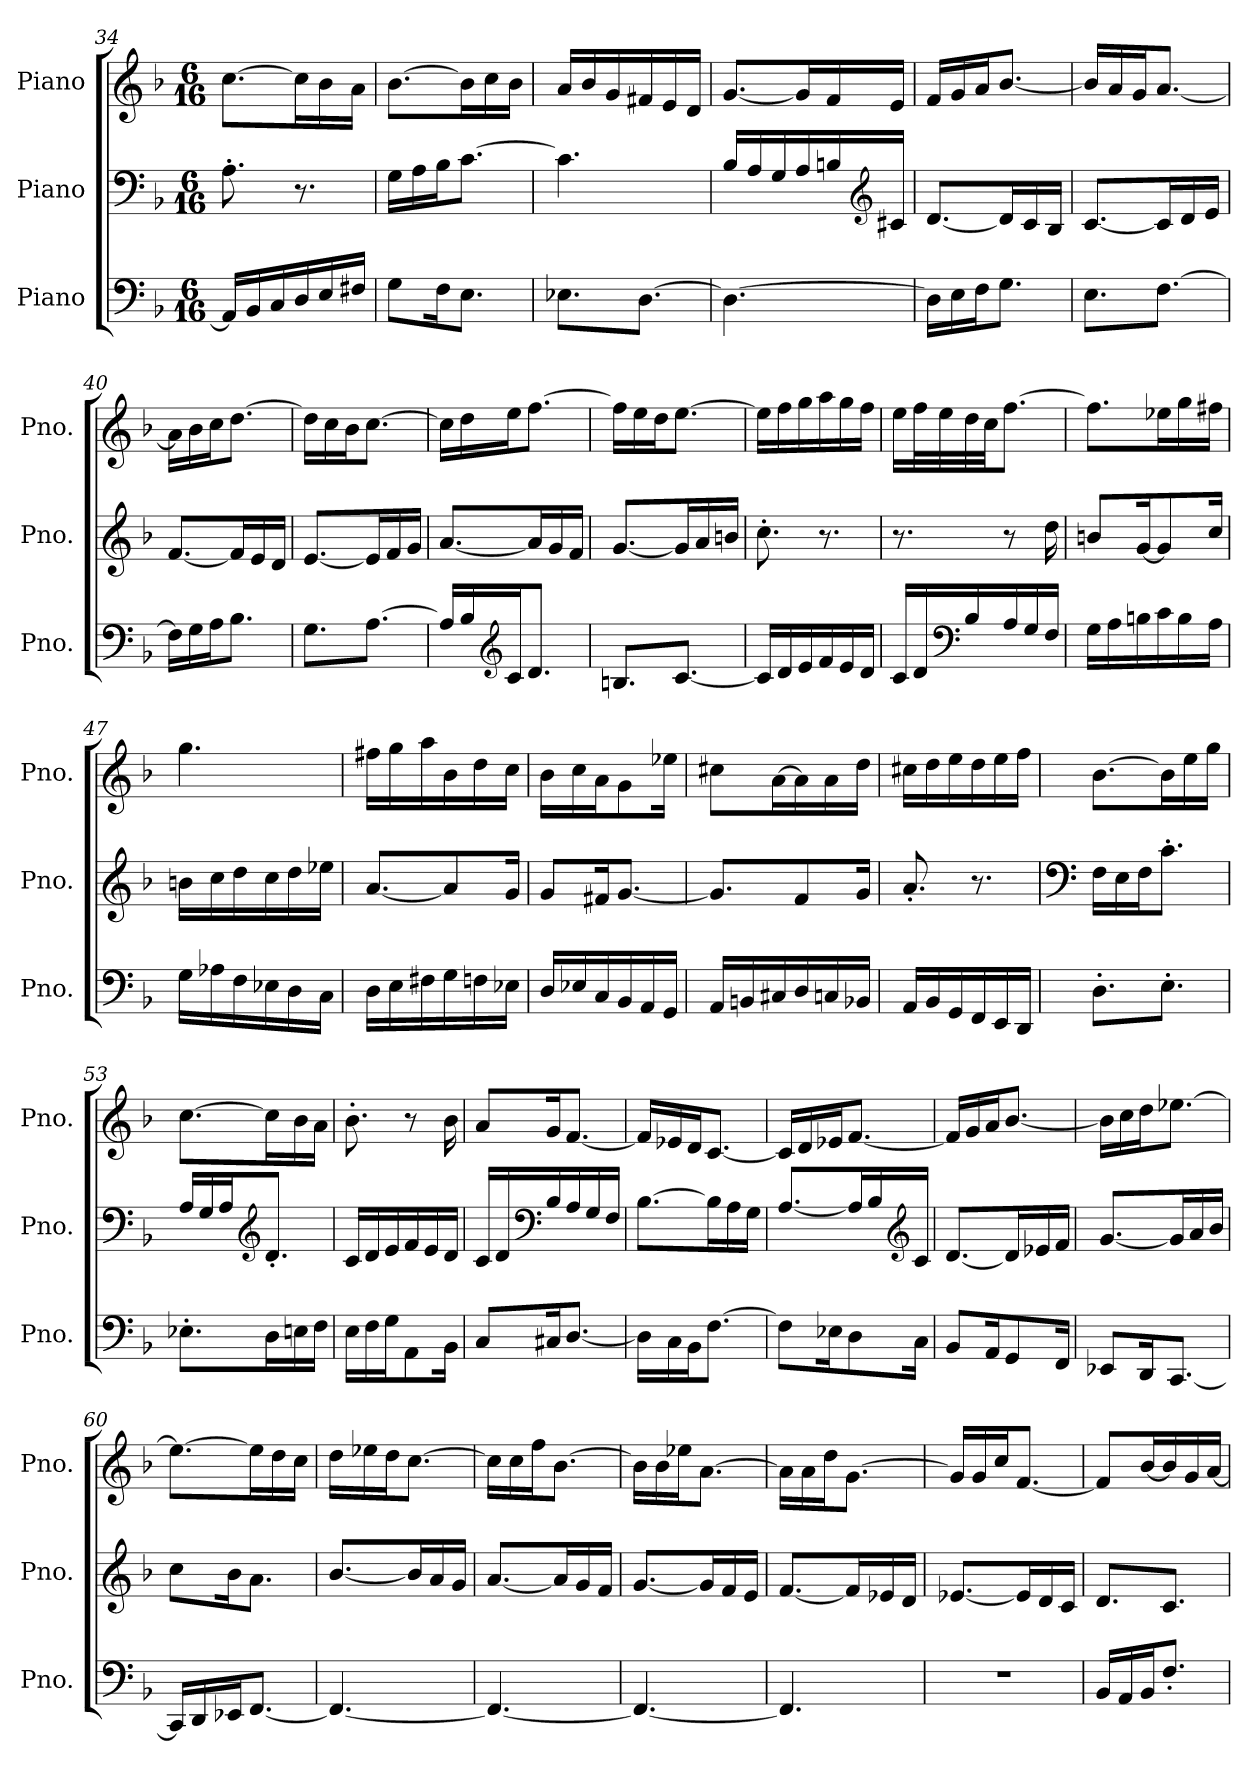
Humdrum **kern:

**kern	**kern	**kern
*part3	*part2	*part1
*staff3	*staff2	*staff1
*I"Piano	*I"Piano	*I"Piano
*I'Pno.	*I'Pno.	*I'Pno.
*clefF4	*clefF4	*clefG2
*k[b-]	*k[b-]	*k[b-]
*M6/16	*M6/16	*M6/16
=34	=34	=34
16AA/LL]	8.A'\	[8.cc\L
16BB-/	.	.
16C/	.	.
16D/	8.r	16cc\L]
16E/	.	16b-\
16F#X/JJ	.	16a\JJ
=35	=35	=35
8G\L	16G\LL	[8.b-\L
.	16A\	.
16F\K	16B-\J	.
8.E\J	[8.c\J	16b-\L]
.	.	16cc\
.	.	16b-\JJ
=36	=36	=36
8.E-X\L	4.c\]	16a/LL
.	.	16b-/
.	.	16g/
[8.D\J	.	16f#X/
.	.	16e/
.	.	16d/JJ
=37	=37	=37
4.D\_	16B-/LL	[8.g/L
.	16A/	.
.	16G/	.
.	16A/	16g/L]
.	16Bn/	16f/
*	*clefG2	*
.	16c#X/JJ	16e/JJ
=38	=38	=38
16D\LL]	[8.d/L	16f/LL
16E\	.	16g/
16F\J	.	16a/J
8.G\J	16d/L]	[8.b-/J
.	16c/	.
.	16B-/JJ	.
!!LO:LB:g=z
=39	=39	=39
8.E\L	[8.c/L	16b-/LL]
.	.	16a/
.	.	16g/J
[8.F\J	16c/L]	[8.a/J
.	16d/	.
.	16e/JJ	.
=40	=40	=40
16F\LL]	[8.f/L	16a\LL]
16G\	.	16b-\
16A\J	.	16cc\J
8.B-\J	16f/L]	[8.dd\J
.	16e/	.
.	16d/JJ	.
=41	=41	=41
8.G\L	[8.e/L	16dd\LL]
.	.	16cc\
.	.	16b-\J
[8.A\J	16e/L]	[8.cc\J
.	16f/	.
.	16g/JJ	.
=42	=42	=42
16A/LL]	[8.a/L	16cc\LL]
16B-/	.	16dd\
*clefG2	*	*
16c/J	.	16ee\J
8.d/J	16a/L]	[8.ff\J
.	16g/	.
.	16f/JJ	.
=43	=43	=43
8.Bn/L	[8.g/L	16ff\LL]
.	.	16ee\
.	.	16dd\J
[8.c/J	16g/L]	[8.ee\J
.	16a/	.
.	16bn/JJ	.
=44	=44	=44
16c/LL]	8.cc'\	16ee\LL]
16d/	.	16ff\
16e/	.	16gg\
16f/	8.r	16aa\
16e/	.	16gg\
16d/JJ	.	16ff\JJ
!!LO:LB:g=z
=45	=45	=45
16c/LL	8.r	16ee\LL
16d/	.	32ff\L
.	.	32ee\
*clefF4	*	*
16B-/	.	32dd\
.	.	32cc\JJ
16A/	8r	[8.ff\J
16G/	.	.
16F/JJ	16dd\	.
=46	=46	=46
16G\LL	8bn/L	8.ff\L]
16A\	.	.
16Bn\	[16g/K	.
16c\	8g/]	16ee-X\L
16B\	.	16gg\
16A\JJ	16cc/Jk	16ff#X\JJ
=47	=47	=47
16G\LL	16bn\LL	4.gg\
16A-X\	16cc\	.
16F\	16dd\	.
16E-X\	16cc\	.
16D\	16dd\	.
16C\JJ	16ee-X\JJ	.
=48	=48	=48
16D\LL	[8.a/L	16ff#X\LL
16E\	.	16gg\
16F#X\	.	16aa\
16G\	8a/]	16b-\
16Fn\	.	16dd\
16E-X\JJ	16g/Jk	16cc\JJ
=49	=49	=49
16D/LL	8g/L	16b-\LL
16E-X/	.	16cc\
16C/	16f#X/K	16a\J
16BB-/	[8.g/J	8g\
16AA/	.	.
16GG/JJ	.	16ee-X\Jk
!!LO:PB:g=z
=50	=50	=50
16AA/LL	8.g/L]	8cc#X\L
16BBn/	.	.
16C#X/	.	[16a\L
16D/	8f/	16a\]
16Cn/	.	16a\
16BB-X/JJ	16g/Jk	16dd\JJ
=51	=51	=51
16AA/LL	8.a'/	16cc#X\LL
16BB-/	.	16dd\
16GG/	.	16ee\
16FF/	8.r	16dd\
16EE/	.	16ee\
16DD/JJ	.	16ff\JJ
=52	=52	=52
*	*clefF4	*
8.D'\L	16F\LL	[8.b-\L
.	16E\	.
.	16F\J	.
8.E'\J	8.c'\J	16b-\L]
.	.	16ee\
.	.	16gg\JJ
=53	=53	=53
8.E-X'\L	16A/LL	[8.cc\L
.	16G/	.
.	16A/J	.
*	*clefG2	*
16D\L	8.d'/J	16cc\L]
16En\	.	16b-\
16F\JJ	.	16a\JJ
=54	=54	=54
16E\LL	16c/LL	8.b-'\
16F\	16d/	.
16G\J	16e/	.
8AA\	16f/	8r
.	16e/	.
16BB-\Jk	16d/JJ	16b-\
=55	=55	=55
8C/L	16c/LL	8a/L
.	16d/	.
*	*clefF4	*
16C#X/K	16B-/	16g/K
[8.D/J	16A/	[8.f/J
.	16G/	.
.	16F/JJ	.
!!LO:LB:g=z
=56	=56	=56
16D\LL]	[8.B-\L	16f/LL]
16C\	.	16e-X/
16BB-\J	.	16d/J
[8.F\J	16B-\L]	[8.c/J
.	16A\	.
.	16G\JJ	.
=57	=57	=57
8F\L]	[8.A/L	16c/LL]
.	.	16d/
16E-X\K	.	16e-X/J
8D\	16A/L]	[8.f/J
.	16B-/	.
*	*clefG2	*
16C\Jk	16c/JJ	.
=58	=58	=58
8BB-/L	[8.d/L	16f/LL]
.	.	16g/
16AA/K	.	16a/J
8GG/	16d/L]	[8.b-/J
.	16e-X/	.
16FF/Jk	16f/JJ	.
=59	=59	=59
8EE-X/L	[8.g/L	16b-\LL]
.	.	16cc\
16DD/K	.	16dd\J
[8.CC/J	16g/L]	[8.ee-X\J
.	16a/	.
.	16b-/JJ	.
=60	=60	=60
16CC/LL]	8cc\L	8.ee-\L_
16DD/	.	.
16EE-X/J	16b-\K	.
[8.FF/J	8.a\J	16ee-\L]
.	.	16dd\
.	.	16cc\JJ
=61	=61	=61
4.FF/_	[8.b-/L	16dd\LL
.	.	16ee-X\
.	.	16dd\J
.	16b-/L]	[8.cc\J
.	16a/	.
.	16g/JJ	.
!!LO:LB:g=z
=62	=62	=62
4.FF/_	[8.a/L	16cc\LL]
.	.	16cc\
.	.	16ff\J
.	16a/L]	[8.b-\J
.	16g/	.
.	16f/JJ	.
=63	=63	=63
4.FF/_	[8.g/L	16b-\LL]
.	.	16b-\
.	.	16ee-X\J
.	16g/L]	[8.a\J
.	16f/	.
.	16e/JJ	.
=64	=64	=64
4.FF/]	[8.f/L	16a\LL]
.	.	16a\
.	.	16dd\J
.	16f/L]	[8.g\J
.	16e-X/	.
.	16d/JJ	.
=65	=65	=65
4.r	[8.e-X/L	16g/LL]
.	.	16g/
.	.	16cc/J
.	16e-/L]	[8.f/J
.	16d/	.
.	16c/JJ	.
=66	=66	=66
16BB-/LL	8.d/L	8f/L]
16AA/	.	.
16BB-/J	.	[16b-/L
8.F'/J	8.c/J	16b-/]
.	.	16g/
.	.	[16a/JJ
=	=	=
*-	*-	*-
